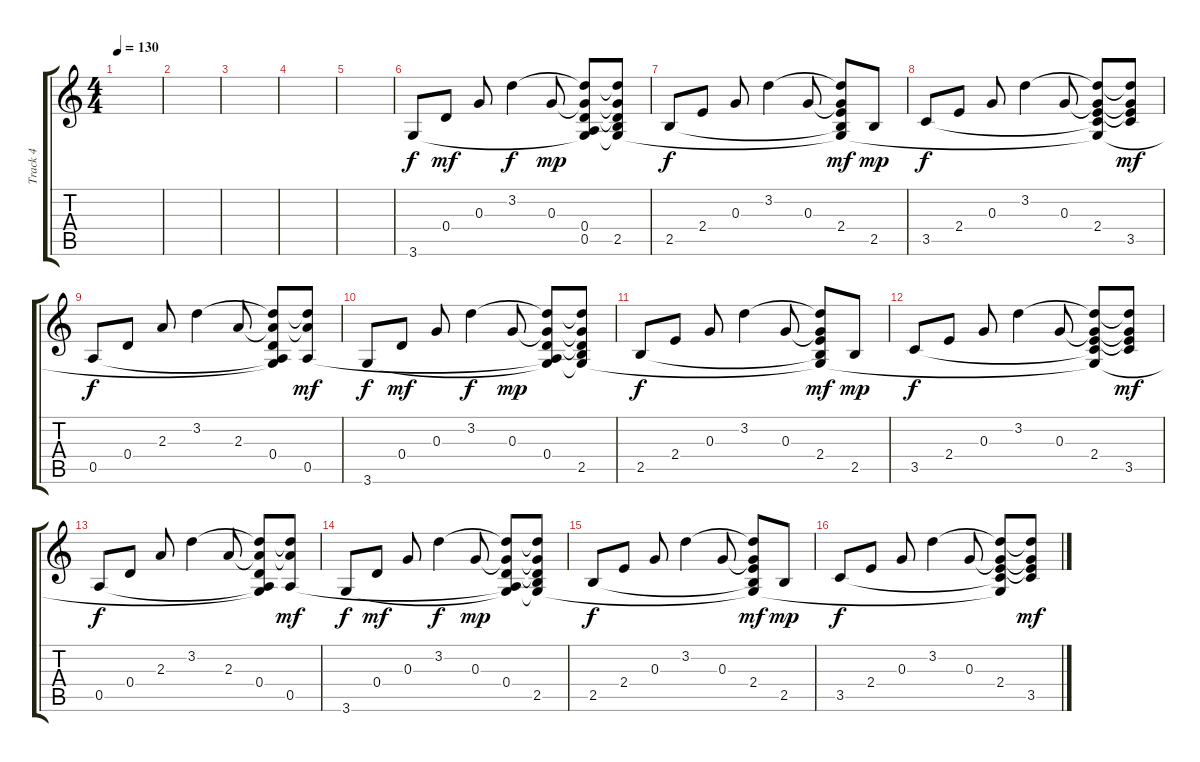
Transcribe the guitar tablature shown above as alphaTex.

\track ("Track 4" "Track 4") {instrument electricguitarclean}
\staff {score tabs}
\tuning (E4 B3 G3 D3 A2 E2) {hide}
\ts (4 4)
\tempo 130
\clef g2
\ks c
|
|
|
|
|
3.6.8{dy f} 0.4.8{dy mf} 0.3.8 3.2.4{dy f} 0.3.8{dy mp} (3.2{t} 0.3{t} 0.4 0.5 3.6{t}).8 (3.2{t} 0.3{t} 0.4{t} 2.5 3.6{t}).8 |
2.5.8{dy f} 2.4.8 0.3.8 3.2.4 0.3.8 (3.2{t} 0.3{t} 2.4 2.5{t} 3.6{t}).8{dy mf} 2.5.8{dy mp} |
3.5.8{dy f} 2.4.8 0.3.8 3.2.4 0.3.8 (3.2{t} 0.3{t} 2.4 3.5{t} 3.6{t}).8 (3.2{t} 0.3{t} 2.4{t} 3.5).8{dy mf} |
0.5.8{dy f} 0.4.8 2.3.8 3.2.4 2.3.8 (3.2{t} 2.3{t} 0.4 0.5{t} 3.6{t}).8 (3.2{t} 2.3{t} 0.5).8{dy mf} |
3.6.8{dy f} 0.4.8{dy mf} 0.3.8 3.2.4{dy f} 0.3.8{dy mp} (3.2{t} 0.3{t} 0.4 0.5{t} 3.6{t}).8 (3.2{t} 0.3{t} 0.4{t} 2.5 3.6{t}).8 |
2.5.8{dy f} 2.4.8 0.3.8 3.2.4 0.3.8 (3.2{t} 0.3{t} 2.4 2.5{t} 3.6{t}).8{dy mf} 2.5.8{dy mp} |
3.5.8{dy f} 2.4.8 0.3.8 3.2.4 0.3.8 (3.2{t} 0.3{t} 2.4 3.5{t} 3.6{t}).8 (3.2{t} 0.3{t} 2.4{t} 3.5).8{dy mf} |
0.5.8{dy f} 0.4.8 2.3.8 3.2.4 2.3.8 (3.2{t} 2.3{t} 0.4 0.5{t} 3.6{t}).8 (3.2{t} 2.3{t} 0.5).8{dy mf} |
3.6.8{dy f} 0.4.8{dy mf} 0.3.8 3.2.4{dy f} 0.3.8{dy mp} (3.2{t} 0.3{t} 0.4 0.5{t} 3.6{t}).8 (3.2{t} 0.3{t} 0.4{t} 2.5 3.6{t}).8 |
2.5.8{dy f} 2.4.8 0.3.8 3.2.4 0.3.8 (3.2{t} 0.3{t} 2.4 2.5{t} 3.6{t}).8{dy mf} 2.5.8{dy mp} |
3.5.8{dy f} 2.4.8 0.3.8 3.2.4 0.3.8 (3.2{t} 0.3{t} 2.4 3.5{t} 3.6{t}).8 (3.2{t} 0.3{t} 2.4{t} 3.5).8{dy mf}
